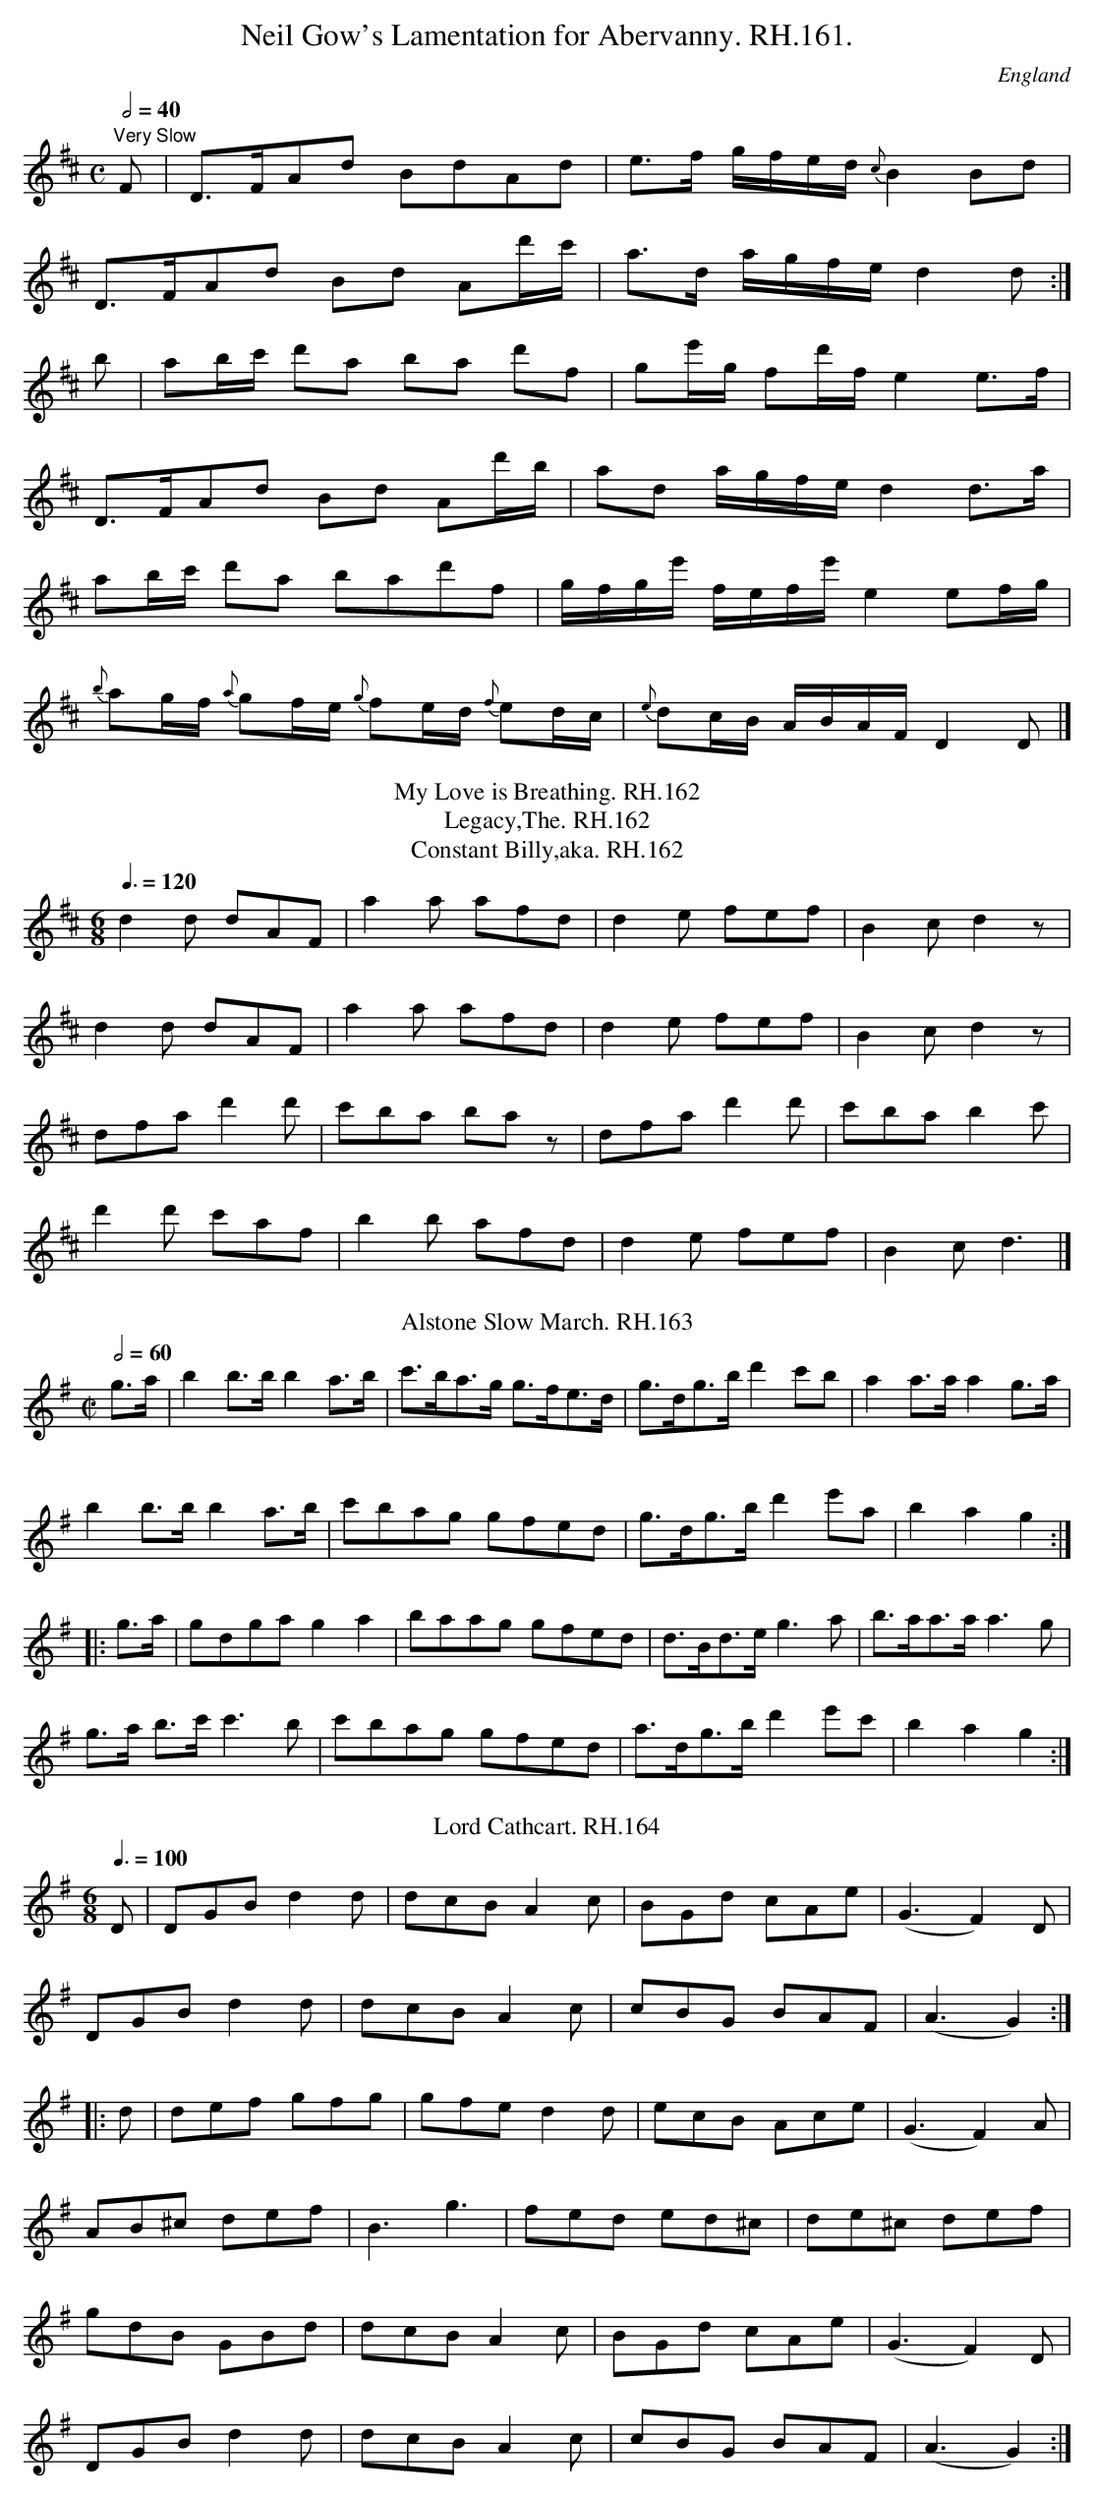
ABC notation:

X:1
T:Neil Gow's Lamentation for Abervanny. RH.161.
O:England
M:C
L:1/8
Q:2/4=40
K:D
"Very Slow"F|\
D>FAd BdAd|e>f g/f/e/d/{c}B2Bd|!
D>FAd Bd Ad'/c'/|a>d a/g/f/e/d2d:|!
b|ab/c'/ d'a ba d'f|ge'/g/ fd'/f/e2e>f|!
D>FAd Bd Ad'/b/|ad a/g/f/e/d2d>a|!
ab/c'/ d'a bad'f|g/f/g/e'/ f/e/f/e'/e2ef/g/|!
{b}ag/f/ {a}gf/e/ {g}fe/d/ {f}ed/c/|\
{e}dc/B/ A/B/A/F/D2D|]
T:My Love is Breathing. RH.162
T:Legacy,The. RH.162
T:Constant Billy,aka. RH.162
O:England
M:6/8
L:1/8
Q:3/8=120
K:D
d2d dAF|a2a afd|d2e fef|B2c d2z|!
d2d dAF|a2a afd|d2e fef|B2c d2z|!
dfa d'2d'|c'ba baz|dfa d'2d'|c'ba b2c'|!
d'2d' c'af|b2b afd|d2e fef|B2c d3|]
T:Alstone Slow March. RH.163
C:M.B.Hodgson.
O:England
M:C|
L:1/8
Q:1/2=60
K:G
g>a|b2b>b b2a>b|c'>ba>g g>fe>d|\
g>dg>b d'2c'b|a2a>a a2g>a|!
b2b>b b2a>b|c'bag gfed|\
g>dg>b d'2e'a|b2a2 g2:|!
|:g>a|gdga g2a2|baag gfed|\
d>Bd>e g3a|b>aa>a a3g|!
g>a b>c' c'3b|c'bag gfed|\
a>dg>b d'2e'c'|b2a2 g2:|
T:Lord Cathcart. RH.164
O:England
M:6/8
L:1/8
Q:3/8=100
K:G
D|DGB d2d|dcB A2c|BGd cAe|(G3 F2)D|!
DGB d2d|dcB A2c|cBG BAF|(A3 G2):|!
|:d|def gfg|gfe d2d|ecB Ace|(G3 F2)A|!
AB^c def|B3 g3|fed ed^c|de^c def|!
gdB GBd|dcB A2c|BGd cAe|(G3 F2)D|!
DGB d2d|dcB A2c|cBG BAF|(A3 G2):|
